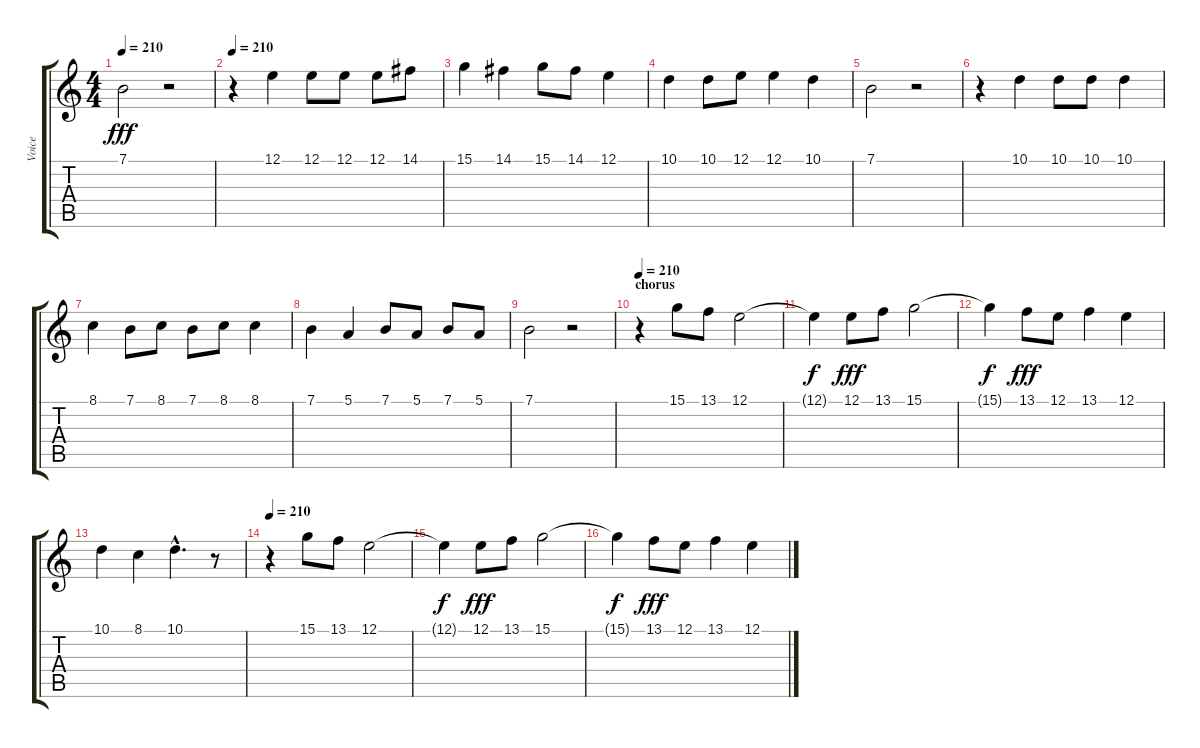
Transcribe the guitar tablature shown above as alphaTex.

\track ("Voice" "Voice") {instrument choiraahs}
\staff {score tabs}
\tuning (E4 B3 G3 D3 A2 E2) {hide}
\ts (4 4)
\tempo 210
\clef g2
\ks c
7.1.2{dy fff} r.2 |
\tempo 210
r.4 12.1.4 12.1.8 12.1.8 12.1.8 14.1.8 |
15.1.4 14.1.4 15.1.8 14.1.8 12.1.4 |
10.1.4 10.1.8 12.1.8 12.1.4 10.1.4 |
7.1.2 r.2 |
r.4 10.1.4 10.1.8 10.1.8 10.1.4 |
8.1.4 7.1.8 8.1.8 7.1.8 8.1.8 8.1.4 |
7.1.4 5.1.4 7.1.8 5.1.8 7.1.8 5.1.8 |
7.1.2 r.2 |
\section ("" "chorus")
\tempo 210
r.4 15.1.8 13.1.8 12.1.2 |
12.1{t}.4{dy f} 12.1.8{dy fff} 13.1.8 15.1.2 |
15.1{t}.4{dy f} 13.1.8{dy fff} 12.1.8 13.1.4 12.1.4 |
10.1.4 8.1.4 10.1{hac}.4{d} r.8 |
\tempo 210
r.4 15.1.8 13.1.8 12.1.2 |
12.1{t}.4{dy f} 12.1.8{dy fff} 13.1.8 15.1.2 |
15.1{t}.4{dy f} 13.1.8{dy fff} 12.1.8 13.1.4 12.1.4
